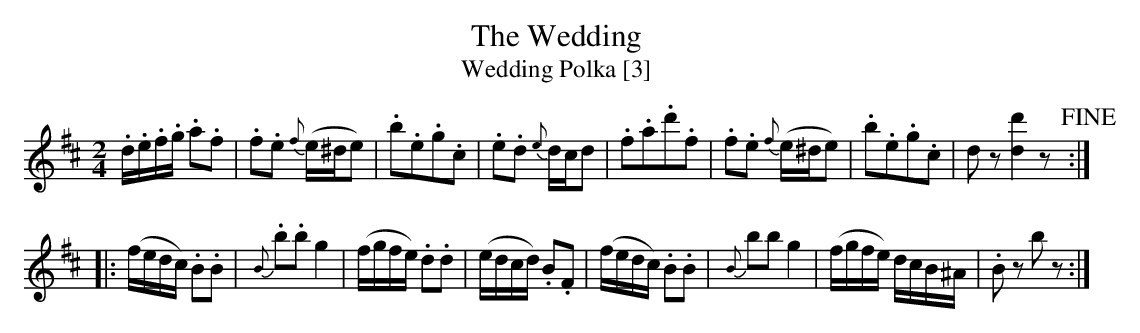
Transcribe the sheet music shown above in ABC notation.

X:1
T:Wedding, The
T:Wedding Polka [3]
M:2/4
L:1/8
K:D
.d/.e/.f/.g/ .a.f|.f.e {f}(e/^d/e)|.b.e.g.c|.e.d {e}d/c/d|.f.a.d'.f|.f.e {f}(e/^d/e)|.b.e.g.c|dz [d2d'2]z!fine!:|
|:(f/e/d/c/) .B.B|{B}.b.b g2|(f/g/f/e/) .d.d|(e/d/c/d/) .B.F|(f/e/d/c/) .B.B|{B}bb g2 |(f/g/f/e/) d/c/B/^A/|.Bz bz:|
